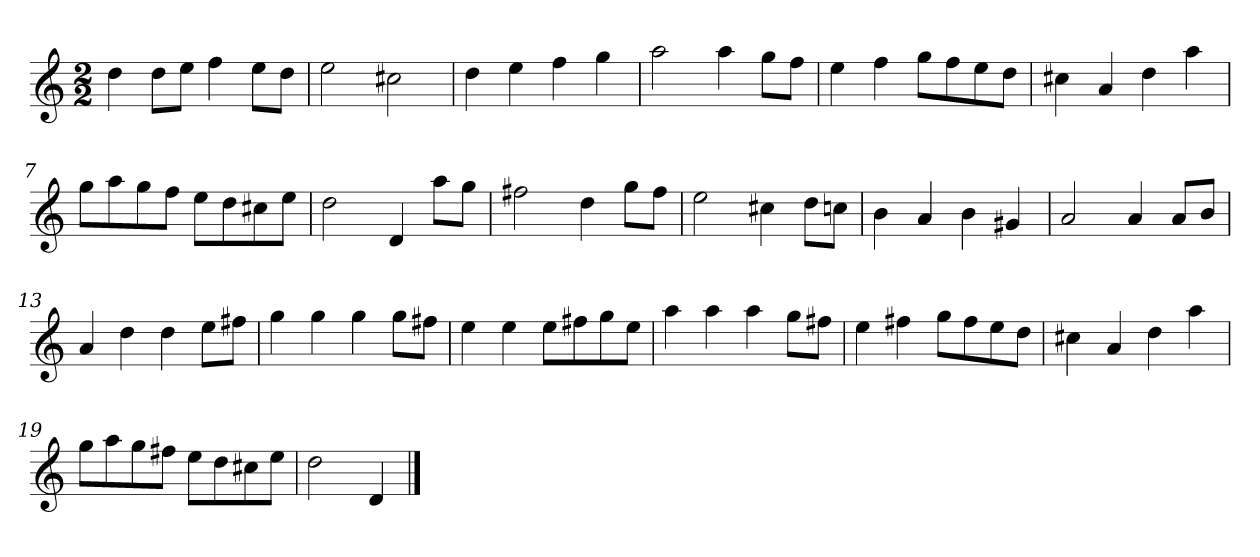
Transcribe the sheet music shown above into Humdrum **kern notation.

**kern
*part1
*staff1
*k[]
*M2/2
*MM120
=1
4dd
8ddL
8eeJ
4ff
8eeL
8ddJ
=2
2ee
2cc#X
=3
4dd
4ee
4ff
4gg
=4
2aa
4aa
8ggL
8ffJ
=5
4ee
4ff
8ggL
8ff
8ee
8ddJ
=6
4cc#X
4a
4dd
4aa
=7
8ggL
8aa
8gg
8ffJ
8eeL
8dd
8cc#X
8eeJ
=8
2dd
4d
8aaL
8ggJ
=9
2ff#X
4dd
8ggL
8ff#J
=10
2ee
4cc#X
8ddL
8ccnJ
=11
4b
4a
4b
4g#X
=12
2a
4a
8aL
8bJ
=13
4a
4dd
4dd
8eeL
8ff#XJ
=14
4gg
4gg
4gg
8ggL
8ff#XJ
=15
4ee
4ee
8eeL
8ff#X
8gg
8eeJ
=16
4aa
4aa
4aa
8ggL
8ff#XJ
=17
4ee
4ff#X
8ggL
8ff#
8ee
8ddJ
=18
4cc#X
4a
4dd
4aa
=19
8ggL
8aa
8gg
8ff#XJ
8eeL
8dd
8cc#X
8eeJ
=20
2dd
4d
==
*-
